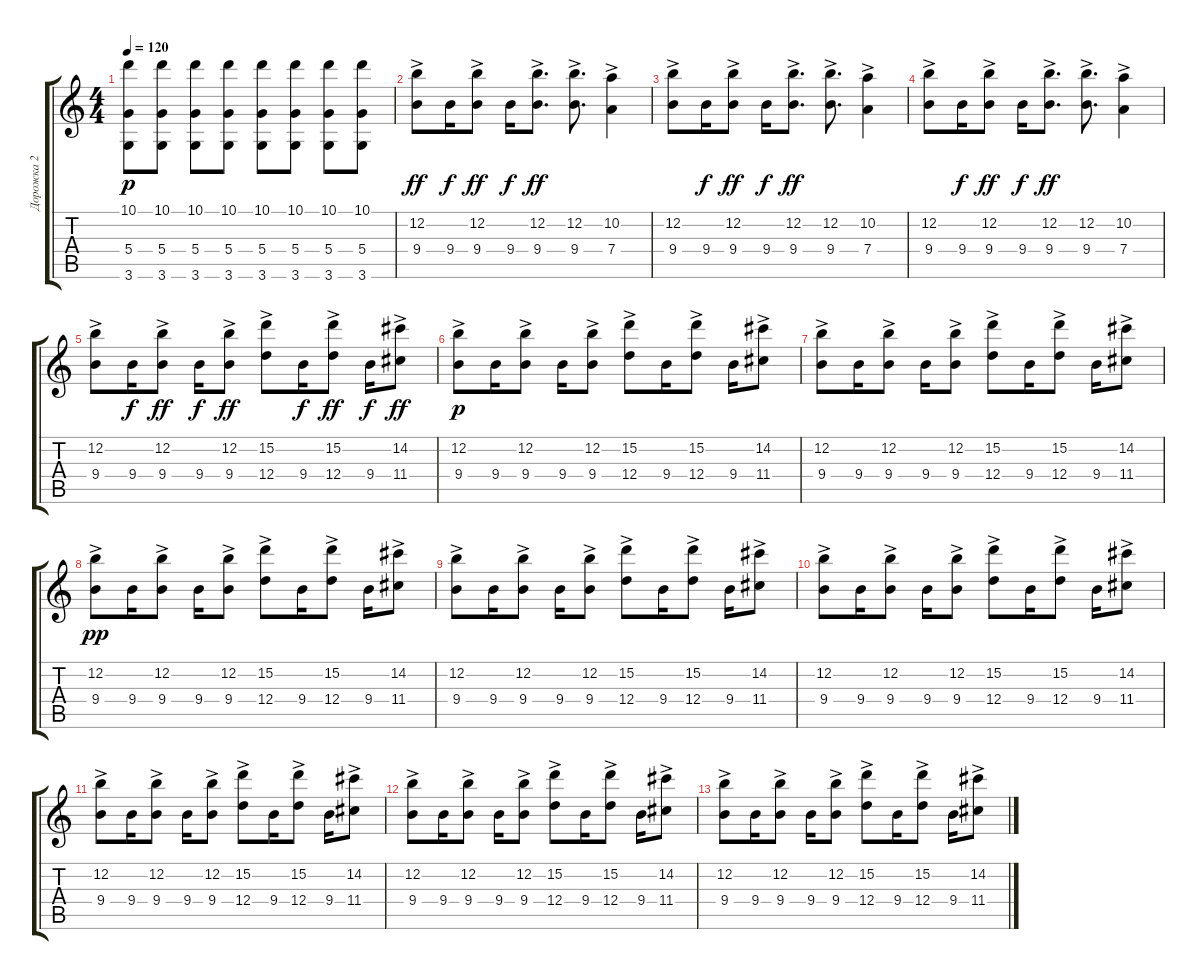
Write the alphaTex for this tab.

\track ("Дорожка 2" "Дорожка 2") {instrument acousticguitarsteel}
\staff {score tabs}
\tuning (E4 B3 G3 D3 A2 E2) {hide}
\ts (4 4)
\tempo 120
\clef g2
\ks c
(10.1 5.4 3.6).8{dy p} (10.1 5.4 3.6).8 (10.1 5.4 3.6).8 (10.1 5.4 3.6).8 (10.1 5.4 3.6).8 (10.1 5.4 3.6).8 (10.1 5.4 3.6).8 (10.1 5.4 3.6).8 |
(12.2{ac} 9.4).8{dy ff} 9.4.16{dy f} (12.2{ac} 9.4).8{dy ff} 9.4.16{dy f} (12.2{ac} 9.4).8{d dy ff} (12.2{ac} 9.4).8{d} (10.2{ac} 7.4).4 |
(12.2{ac} 9.4).8 9.4.16{dy f} (12.2{ac} 9.4).8{dy ff} 9.4.16{dy f} (12.2{ac} 9.4).8{d dy ff} (12.2{ac} 9.4).8{d} (10.2{ac} 7.4).4 |
(12.2{ac} 9.4).8 9.4.16{dy f} (12.2{ac} 9.4).8{dy ff} 9.4.16{dy f} (12.2{ac} 9.4).8{d dy ff} (12.2{ac} 9.4).8{d} (10.2{ac} 7.4).4 |
(12.2{ac} 9.4).8 9.4.16{dy f} (12.2{ac} 9.4).8{dy ff} 9.4.16{dy f} (12.2{ac} 9.4).8{dy ff} (15.2{ac} 12.4).8 9.4.16{dy f} (15.2{ac} 12.4).8{dy ff} 9.4.16{dy f} (14.2{ac} 11.4).8{dy ff} |
(12.2{ac} 9.4).8{dy p} 9.4.16 (12.2{ac} 9.4).8 9.4.16 (12.2{ac} 9.4).8 (15.2{ac} 12.4).8 9.4.16 (15.2{ac} 12.4).8 9.4.16 (14.2{ac} 11.4).8 |
(12.2{ac} 9.4).8 9.4.16 (12.2{ac} 9.4).8 9.4.16 (12.2{ac} 9.4).8 (15.2{ac} 12.4).8 9.4.16 (15.2{ac} 12.4).8 9.4.16 (14.2{ac} 11.4).8 |
(12.2{ac} 9.4).8{dy pp} 9.4.16 (12.2{ac} 9.4).8 9.4.16 (12.2{ac} 9.4).8 (15.2{ac} 12.4).8 9.4.16 (15.2{ac} 12.4).8 9.4.16 (14.2{ac} 11.4).8 |
(12.2{ac} 9.4).8 9.4.16 (12.2{ac} 9.4).8 9.4.16 (12.2{ac} 9.4).8 (15.2{ac} 12.4).8 9.4.16 (15.2{ac} 12.4).8 9.4.16 (14.2{ac} 11.4).8 |
(12.2{ac} 9.4).8 9.4.16 (12.2{ac} 9.4).8 9.4.16 (12.2{ac} 9.4).8 (15.2{ac} 12.4).8 9.4.16 (15.2{ac} 12.4).8 9.4.16 (14.2{ac} 11.4).8 |
(12.2{ac} 9.4).8 9.4.16 (12.2{ac} 9.4).8 9.4.16 (12.2{ac} 9.4).8 (15.2{ac} 12.4).8 9.4.16 (15.2{ac} 12.4).8 9.4.16 (14.2{ac} 11.4).8 |
(12.2{ac} 9.4).8 9.4.16 (12.2{ac} 9.4).8 9.4.16 (12.2{ac} 9.4).8 (15.2{ac} 12.4).8 9.4.16 (15.2{ac} 12.4).8 9.4.16 (14.2{ac} 11.4).8 |
(12.2{ac} 9.4).8 9.4.16 (12.2{ac} 9.4).8 9.4.16 (12.2{ac} 9.4).8 (15.2{ac} 12.4).8 9.4.16 (15.2{ac} 12.4).8 9.4.16 (14.2{ac} 11.4).8
